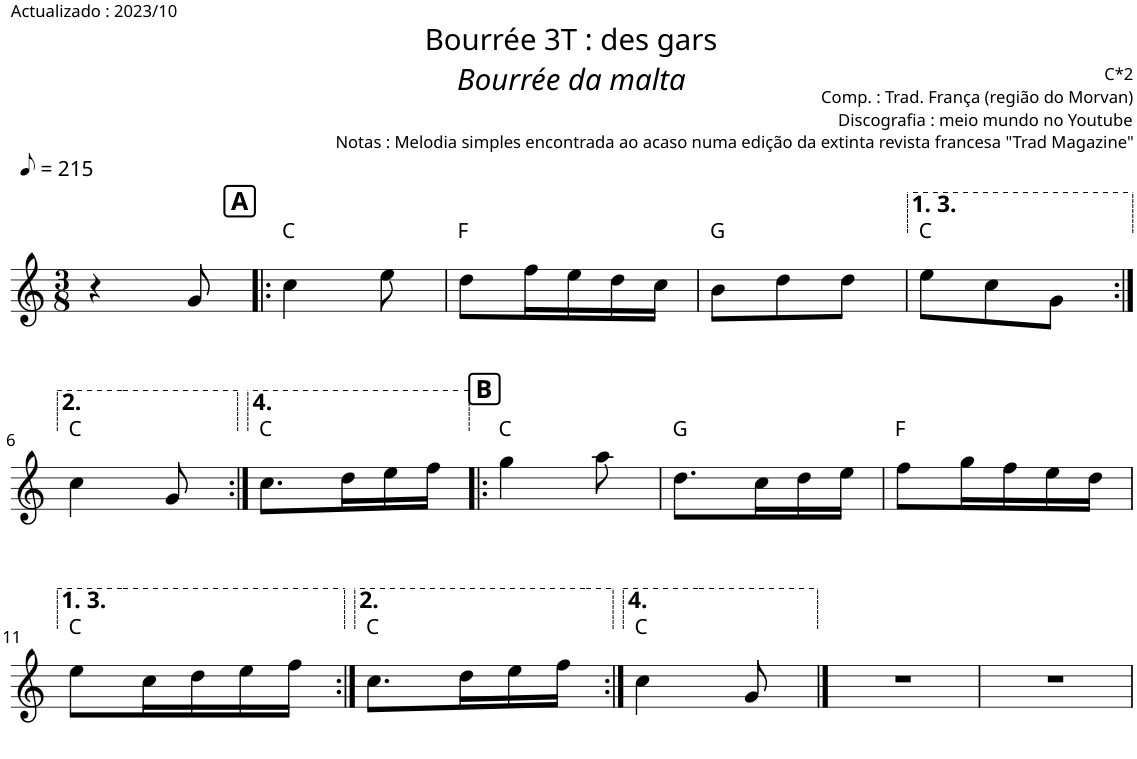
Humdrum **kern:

**kern	**harte
*part1	*part1
*staff1	*
*I"Piano	*
*I'Pno.	*
*clefG2	*
*k[]	*
*M3/8	*
*MM108	*
=1	=1
4r	.
8g/	.
!!LO:REH:place=s1:a:B:cj:fs=12:t=A
=2!|:	=2!|:
4cc\	C:maj
8ee\	.
=3	=3
8dd\L	F:maj
16ff\L	.
16ee\	.
16dd\	.
16cc\JJ	.
=4	=4
8b\L	G:maj
8dd\	.
8dd\J	.
=5	=5
8ee\L	C:maj
8cc\	.
8g\J	.
!!LO:LB:g=z
=6:|!	=6:|!
4cc\	C:maj
8g/	.
=7:|!	=7:|!
8.cc\L	C:maj
16dd\L	.
16ee\	.
16ff\JJ	.
!!LO:REH:place=s1:a:B:cj:fs=12:t=B
=8!|:	=8!|:
4gg\	C:maj
8aa\	.
=9	=9
8.dd\L	G:maj
16cc\L	.
16dd\	.
16ee\JJ	.
=10	=10
8ff\L	F:maj
16gg\L	.
16ff\	.
16ee\	.
16dd\JJ	.
!!LO:LB:g=z
=11	=11
8ee\L	C:maj
16cc\L	.
16dd\	.
16ee\	.
16ff\JJ	.
=12:|!	=12:|!
8.cc\L	C:maj
16dd\L	.
16ee\	.
16ff\JJ	.
=13:|!	=13:|!
4cc\	C:maj
8g/	.
==14	==14
4.r	.
=15	=15
4.r	.
=	=
*-	*-
